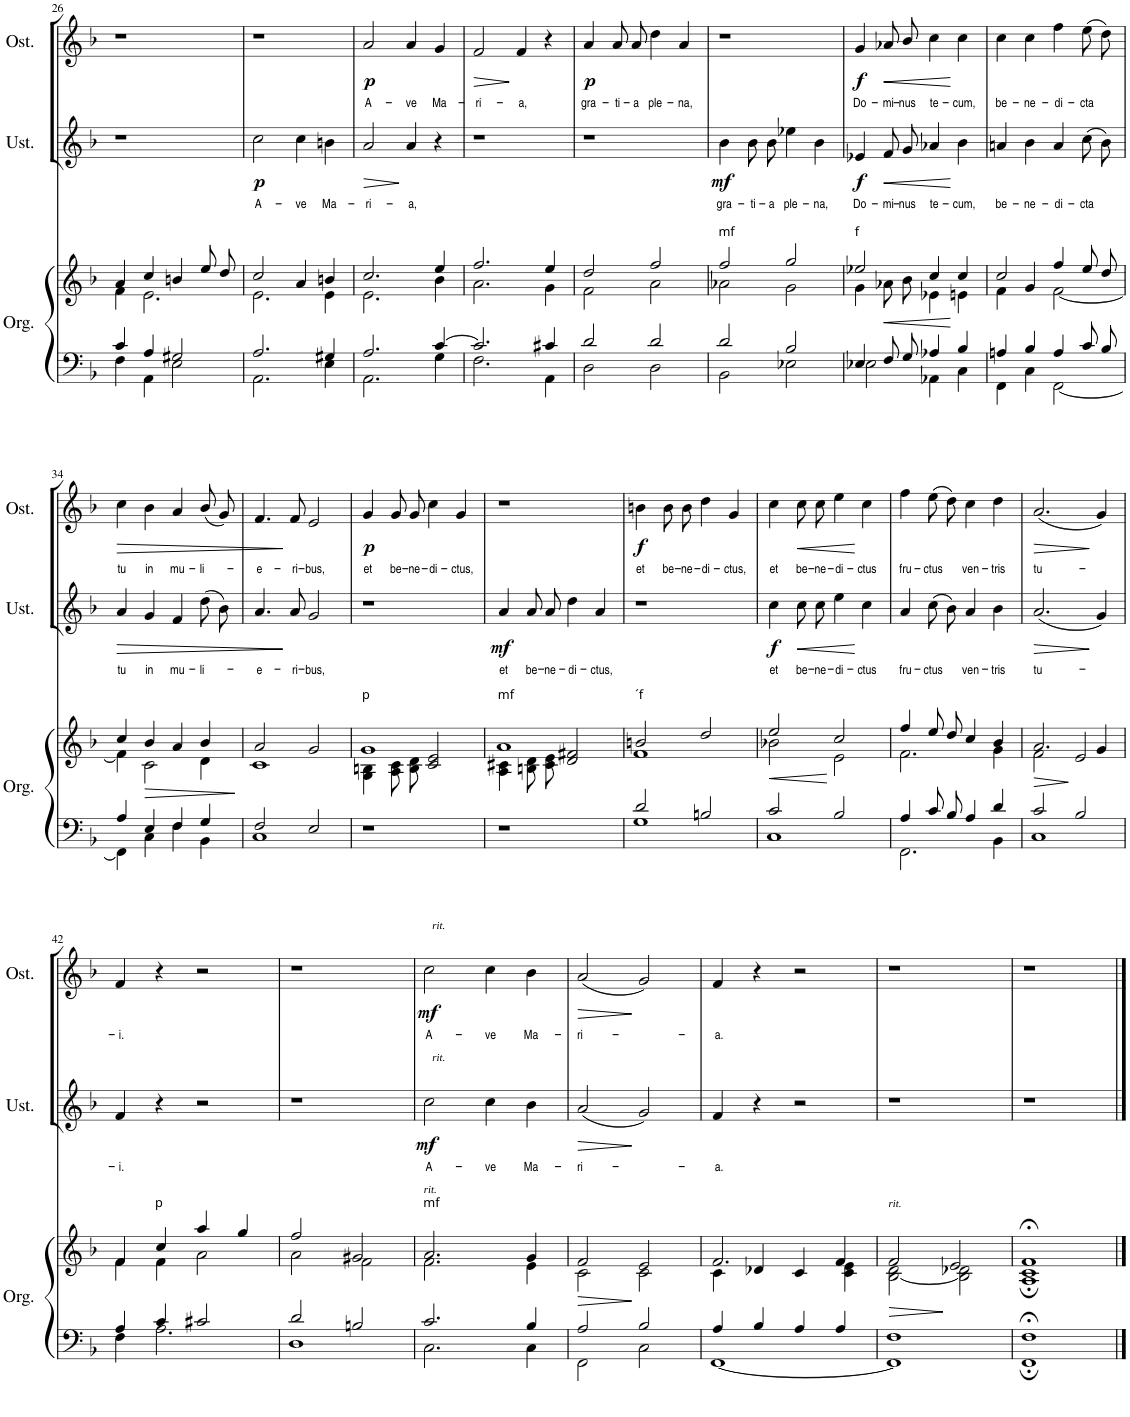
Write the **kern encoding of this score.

**kern	**kern	**dynam	**kern	**text	**dynam	**kern	**text	**dynam
*part3	*part3	*part3	*part2	*part2	*part2	*part1	*part1	*part1
*staff4	*staff3	*staff3/4	*staff2	*staff2	*staff2	*staff1	*staff1	*staff1
*I"Orgel	*	*	*I"Unterstimme	*	*	*I"Oberstimme	*	*
*I'Org.	*	*	*I'Ust.	*	*	*I'Ost.	*	*
!!LO:PB:g=z
*clefF4	*clefG2	*	*clefG2	*	*	*clefG2	*	*
*k[b-]	*k[b-]	*	*k[b-]	*	*	*k[b-]	*	*
*F:	*F:	*	*F:	*	*	*F:	*	*
*M4/4	*M4/4	*	*M4/4	*	*	*M4/4	*	*
*met(c)	*met(c)	*	*met(c)	*	*	*met(c)	*	*
=26	=26	=26	=26	=26	=26	=26	=26	=26
*^	*^	*	*	*	*	*	*	*
4c/	4F\	4a/	4f\	.	1r	.	.	1r	.	.
4A/	4AA\	4cc/	2.e\	.	.	.	.	.	.	.
2G#X/	2E\	4bn/	.	.	.	.	.	.	.	.
.	.	8ee/L	.	.	.	.	.	.	.	.
.	.	8dd/J	.	.	.	.	.	.	.	.
=27	=27	=27	=27	=27	=27	=27	=27	=27	=27	=27
!	!	!	!	!	!	!LO:LY:b	!LO:DY:b	!	!	!
2.A/	2.AA\	2cc/	2.e\	.	2cc\	A-	p	1r	.	.
!	!	!	!	!	!	!LO:LY:b	!	!	!	!
.	.	4a/	.	.	4cc\	-ve	.	.	.	.
!	!	!	!	!	!	!LO:LY:b	!	!	!	!
4G#X/	4E\	4bn/	4e\	.	4bn\	Ma-	.	.	.	.
=28	=28	=28	=28	=28	=28	=28	=28	=28	=28	=28
!	!	!	!	!	!	!LO:LY:b	!LO:HP:b	!	!LO:LY:b	!LO:DY:b
2.A/	2.AA\	2.cc/	2.e\	.	2a/	-ri-	>	2a/	A-	p
!	!	!	!	!	!	!LO:LY:b	!	!	!LO:LY:b	!
.	.	.	.	.	4a/	-a,	]	4a/	-ve	.
!	!	!	!	!	!	!	!	!	!LO:LY:b	!
[4c/	4G\	4ee/	4b-\	.	4r	.	.	4g/	Ma-	.
=29	=29	=29	=29	=29	=29	=29	=29	=29	=29	=29
!	!	!	!	!	!	!	!	!	!LO:LY:b	!LO:HP:b
2.c/]	2.F\	2.ff/	2.a\	.	1r	.	.	2f/	-ri-	>
!	!	!	!	!	!	!	!	!	!LO:LY:b	!
.	.	.	.	.	.	.	.	4f/	-a,	]
4c#X/	4AA\	4ee/	4g\	.	.	.	.	4r	.	.
=30	=30	=30	=30	=30	=30	=30	=30	=30	=30	=30
!	!	!	!	!	!	!	!	!	!LO:LY:b	!LO:DY:b
2d/	2D\	2dd/	2f\	.	1r	.	.	4a/	gra-	p
!	!	!	!	!	!	!	!	!	!LO:LY:b	!
.	.	.	.	.	.	.	.	8a/L	-ti-	.
!	!	!	!	!	!	!	!	!	!LO:LY:b	!
.	.	.	.	.	.	.	.	8a/J	-a	.
!	!	!	!	!	!	!	!	!	!LO:LY:b	!
2d/	2D\	2ff/	2a\	.	.	.	.	4dd\	ple-	.
!	!	!	!	!	!	!	!	!	!LO:LY:b	!
.	.	.	.	.	.	.	.	4a/	-na,	.
=31	=31	=31	=31	=31	=31	=31	=31	=31	=31	=31
!	!	!LO:TX:a:t=mf	!	!	!	!	!	!	!	!
!	!	!	!	!	!	!LO:LY:b	!LO:DY:b	!	!	!
2d/	2BB-\	2ff/	2a-X\	.	4b-\	gra-	mf	1r	.	.
!	!	!	!	!	!	!LO:LY:b	!	!	!	!
.	.	.	.	.	8b-\L	-ti-	.	.	.	.
!	!	!	!	!	!	!LO:LY:b	!	!	!	!
.	.	.	.	.	8b-\J	-a	.	.	.	.
!	!	!	!	!	!	!LO:LY:b	!	!	!	!
2B-/	2E-X\	2gg/	2g\	.	4ee-X\	ple-	.	.	.	.
!	!	!	!	!	!	!LO:LY:b	!	!	!	!
.	.	.	.	.	4b-\	-na,	.	.	.	.
=32	=32	=32	=32	=32	=32	=32	=32	=32	=32	=32
!	!	!LO:TX:a:t=f	!	!	!	!	!	!	!	!
!	!	!	!	!	!	!LO:LY:b	!LO:DY:b	!	!LO:LY:b	!LO:DY:b
4E-X/	2E-\	2ee-X/	4g\	.	4e-X/	Do-	f	4g/	Do-	f
!	!	!	!	!LO:HP:b	!	!LO:LY:b	!LO:HP:b	!	!LO:LY:b	!LO:HP:b
8F/L	.	.	8a-X\L	<	8f/L	-mi-	<	8a-X/L	-mi-	<
!	!	!	!	!	!	!LO:LY:b	!	!	!LO:LY:b	!
8G/J	.	.	8b-\J	.	8g/J	-nus	.	8b-/J	-nus	.
!	!	!	!	!	!	!LO:LY:b	!	!	!LO:LY:b	!
4A-X/	4AA-X\	4cc/	4e-X\	.	4a-X/	te-	.	4cc\	te-	.
!	!	!	!	!	!	!LO:LY:b	!	!	!LO:LY:b	!
4B-/	4C\	4cc/	4en\	.	4b-\	-cum,	[	4cc\	-cum,	[
=33	=33	=33	=33	=33	=33	=33	=33	=33	=33	=33
!	!	!	!	!	!	!LO:LY:b	!	!	!LO:LY:b	!
4An/	4FF\	2cc/	4f\	.	4an/	be-	.	4cc\	be-	.
!	!	!	!	!	!	!LO:LY:b	!	!	!LO:LY:b	!
4B-/	4C\	.	4g/	.	4b-\	-ne-	.	4cc\	-ne-	.
!	!	!	!	!	!	!LO:LY:b	!	!	!LO:LY:b	!
4A/	[2FF\	4ff/	[2f\	.	4a/	-di-	.	4ff\	-di-	.
!	!	!	!	!	!	!LO:LY:b	!	!	!LO:LY:b	!
8c/L	.	8ee/L	.	.	(8cc\L	-cta	.	(8ee\L	-cta	.
8B-/J	.	8dd/J	.	.	8b-\J)	.	.	8dd\J)	.	.
!!LO:LB:g=z
=34	=34	=34	=34	=34	=34	=34	=34	=34	=34	=34
!	!	!	!	!	!	!LO:LY:b	!LO:HP:b	!	!LO:LY:b	!LO:HP:b
4A/	4FF\]	4cc/	4f\]	.	4a/	tu	>	4cc\	tu	>
!	!	!	!	!LO:HP:b	!	!LO:LY:b	!	!	!LO:LY:b	!
4E/	4C\	4b-/	2c\	>	4g/	in	.	4b-\	in	.
!	!	!	!	!	!	!LO:LY:b	!	!	!LO:LY:b	!
4F/	4F\	4a/	.	.	4f/	mu-	.	4a/	mu-	.
!	!	!	!	!	!	!LO:LY:b	!	!	!LO:LY:b	!
4G/	4BB-\	4b-/	4d\	.	(8dd\L	-li-	.	(8b-/L	-li-	.
.	.	.	.	.	8b-\J)	.	.	8g/J)	.	.
*v	*v	*	*	*	*	*	*	*	*	*
*	*v	*v	*	*	*	*	*	*	*
.	.	[	.	.	.	.	.	.
=35	=35	=35	=35	=35	=35	=35	=35	=35
*^	*^	*	*	*	*	*	*	*
!	!	!	!	!	!	!LO:LY:b	!	!	!LO:LY:b	!
2F/	1C	2a/	1c	.	4.a/	-e-	.	4.f/	-e-	.
!	!	!	!	!	!	!LO:LY:b	!	!	!LO:LY:b	!
.	.	.	.	.	8a/	-ri-	]	8f/	-ri-	]
!	!	!	!	!	!	!LO:LY:b	!	!	!LO:LY:b	!
2E/	.	2g/	.	.	2g/	-bus,	.	2e/	-bus,	.
*v	*v	*	*	*	*	*	*	*	*	*
=36	=36	=36	=36	=36	=36	=36	=36	=36	=36
!	!LO:TX:a:t=p	!	!	!	!	!	!	!	!
!	!	!	!	!	!	!	!	!LO:LY:b	!LO:DY:b
1r	1g	4G\ 4Bn\	.	1r	.	.	4g/	et	p
!	!	!	!	!	!	!	!	!LO:LY:b	!
.	.	8A/ 8c/L	.	.	.	.	8g/L	be-	.
!	!	!	!	!	!	!	!	!LO:LY:b	!
.	.	8B/ 8d/J	.	.	.	.	8g/J	-ne-	.
!	!	!	!	!	!	!	!	!LO:LY:b	!
.	.	2c/ 2e/	.	.	.	.	4cc\	-di-	.
!	!	!	!	!	!	!	!	!LO:LY:b	!
.	.	.	.	.	.	.	4g/	-ctus,	.
=37	=37	=37	=37	=37	=37	=37	=37	=37	=37
!	!LO:TX:a:t=mf	!	!	!	!	!	!	!	!
!	!	!	!	!	!LO:LY:b	!LO:DY:b	!	!	!
1r	1a	4A\ 4c#X\	.	4a/	et	mf	1r	.	.
!	!	!	!	!	!LO:LY:b	!	!	!	!
.	.	8Bn/ 8d/L	.	8a/L	be-	.	.	.	.
!	!	!	!	!	!LO:LY:b	!	!	!	!
.	.	8c#/ 8e/J	.	8a/J	-ne-	.	.	.	.
!	!	!	!	!	!LO:LY:b	!	!	!	!
.	.	2d/ 2f#X/	.	4dd\	-di-	.	.	.	.
!	!	!	!	!	!LO:LY:b	!	!	!	!
.	.	.	.	4a/	-ctus,	.	.	.	.
=38	=38	=38	=38	=38	=38	=38	=38	=38	=38
*^	*	*	*	*	*	*	*	*	*
!	!	!LO:TX:a:t=´f	!	!	!	!	!	!	!	!
!	!	!	!	!	!	!	!	!	!LO:LY:b	!LO:DY:b
2d/	1G	2bn/	1f	.	1r	.	.	4bn\	et	f
!	!	!	!	!	!	!	!	!	!LO:LY:b	!
.	.	.	.	.	.	.	.	8b\L	be-	.
!	!	!	!	!	!	!	!	!	!LO:LY:b	!
.	.	.	.	.	.	.	.	8b\J	-ne-	.
!	!	!	!	!	!	!	!	!	!LO:LY:b	!
2Bn/	.	2dd/	.	.	.	.	.	4dd\	-di-	.
!	!	!	!	!	!	!	!	!	!LO:LY:b	!
.	.	.	.	.	.	.	.	4g/	-ctus,	.
=39	=39	=39	=39	=39	=39	=39	=39	=39	=39	=39
!	!	!	!	!LO:HP:b	!	!LO:LY:b	!LO:DY:b	!	!LO:LY:b	!
2c/	1C	2ee/	2b-X\	<	4cc\	et	f	4cc\	et	.
!	!	!	!	!	!	!LO:LY:b	!LO:HP:b	!	!LO:LY:b	!LO:HP:b
.	.	.	.	.	8cc\L	be-	<	8cc\L	be-	<
!	!	!	!	!	!	!LO:LY:b	!	!	!LO:LY:b	!
.	.	.	.	.	8cc\J	-ne-	.	8cc\J	-ne-	.
!	!	!	!	!	!	!LO:LY:b	!	!	!LO:LY:b	!
2B-/	.	2cc/	2e\	]	4ee\	-di-	.	4ee\	-di-	.
!	!	!	!	!	!	!LO:LY:b	!	!	!LO:LY:b	!
.	.	.	.	.	4cc\	-ctus	[	4cc\	-ctus	[
=40	=40	=40	=40	=40	=40	=40	=40	=40	=40	=40
!	!	!	!	!	!	!LO:LY:b	!	!	!LO:LY:b	!
4A/	2.FF\	4ff/	2.f\	.	4a/	fru-	.	4ff\	fru-	.
!	!	!	!	!	!	!LO:LY:b	!	!	!LO:LY:b	!
8c/L	.	8ee/L	.	.	(8cc\L	-ctus	.	(8ee\L	-ctus	.
8B-/J	.	8dd/J	.	.	8b-\J)	.	.	8dd\J)	.	.
!	!	!	!	!	!	!LO:LY:b	!	!	!LO:LY:b	!
4A/	.	4cc/	.	.	4a/	ven-	.	4cc\	ven-	.
!	!	!	!	!	!	!LO:LY:b	!	!	!LO:LY:b	!
4d/	4BB-\	4b-/	4g\	.	4b-\	-tris	.	4dd\	-tris	.
=41	=41	=41	=41	=41	=41	=41	=41	=41	=41	=41
!	!	!	!	!LO:HP:b	!	!LO:LY:b	!LO:HP:b	!	!LO:LY:b	!LO:HP:b
2c/	1C	2.a/	2f\	>	(2.a/	tu-	>	(2.a/	tu-	>
2B-/	.	.	2e/	[	.	.	.	.	.	.
.	.	4g/	.	.	4g/)	.	]	4g/)	.	]
!!LO:LB:g=z
=42	=42	=42	=42	=42	=42	=42	=42	=42	=42	=42
!	!	!	!	!	!	!LO:LY:b	!	!	!LO:LY:b	!
4A/	4F\	4f/	4f\	.	4f/	-i.	.	4f/	-i.	.
!	!	!LO:TX:a:t=p	!	!	!	!	!	!	!	!
4c/	2.A\	4cc/	4f\	.	4r	.	.	4r	.	.
2c#X/	.	4aa/	2a\	.	2r	.	.	2r	.	.
.	.	4gg/	.	.	.	.	.	.	.	.
=43	=43	=43	=43	=43	=43	=43	=43	=43	=43	=43
2d/	1D	2ff/	2a\	.	1r	.	.	1r	.	.
2Bn/	.	2g#X/	2f\	.	.	.	.	.	.	.
=44	=44	=44	=44	=44	=44	=44	=44	=44	=44	=44
!	!	!	!	!	!	!	!	!LO:TX:a:i:t=rit.	!	!
!	!	!	!	!	!LO:TX:a:i:t=rit.	!	!	!	!	!
!	!	!LO:TX:a:t=mf	!	!	!	!	!	!	!	!
!	!	!LO:TX:a:i:t=rit.	!	!	!	!	!	!	!	!
!	!	!	!	!	!	!LO:LY:b	!LO:DY:b	!	!LO:LY:b	!LO:DY:b
2.c/	2.C\	2.a/	2.f\	.	2cc\	A-	mf	2cc\	A-	mf
!	!	!	!	!	!	!LO:LY:b	!	!	!LO:LY:b	!
.	.	.	.	.	4cc\	-ve	.	4cc\	-ve	.
!	!	!	!	!	!	!LO:LY:b	!	!	!LO:LY:b	!
4B-/	4C\	4g/	4e\	.	4b-\	Ma-	.	4b-\	Ma-	.
=45	=45	=45	=45	=45	=45	=45	=45	=45	=45	=45
!	!	!	!	!LO:HP:b	!	!LO:LY:b	!LO:HP:b	!	!LO:LY:b	!LO:HP:b
2A/	2FF\	2f/	2c\	>	(2a/	-ri-	>	(2a/	-ri-	>
2B-/	2C\	2e/	2c\	]	2g/)	.	]	2g/)	.	]
=46	=46	=46	=46	=46	=46	=46	=46	=46	=46	=46
!	!	!	!	!	!	!LO:LY:b	!	!	!LO:LY:b	!
4A/	[1FF	2.f/	4c\	.	4f/	-a.	.	4f/	-a.	.
4B-/	.	.	4d-X/	.	4r	.	.	4r	.	.
4A/	.	.	4c/	.	2r	.	.	2r	.	.
4A/	.	4f/	4c\ 4e\	.	.	.	.	.	.	.
=47	=47	=47	=47	=47	=47	=47	=47	=47	=47	=47
!	!	!LO:TX:a:i:t=rit.	!	!	!	!	!	!	!	!
1F	1FF]	2f/	[2B-\ 2d\	.	1r	.	.	1r	.	.
.	.	2e/	2B-\] 2d-X\	]	.	.	.	.	.	.
=48	=48	=48	=48	=48	=48	=48	=48	=48	=48	=48
1F;<	1FF;	1f;<	1A; 1c;	.	1r	.	.	1r	.	.
*v	*v	*	*	*	*	*	*	*	*	*
*	*v	*v	*	*	*	*	*	*	*
==	==	==	==	==	==	==	==	==
*-	*-	*-	*-	*-	*-	*-	*-	*-
